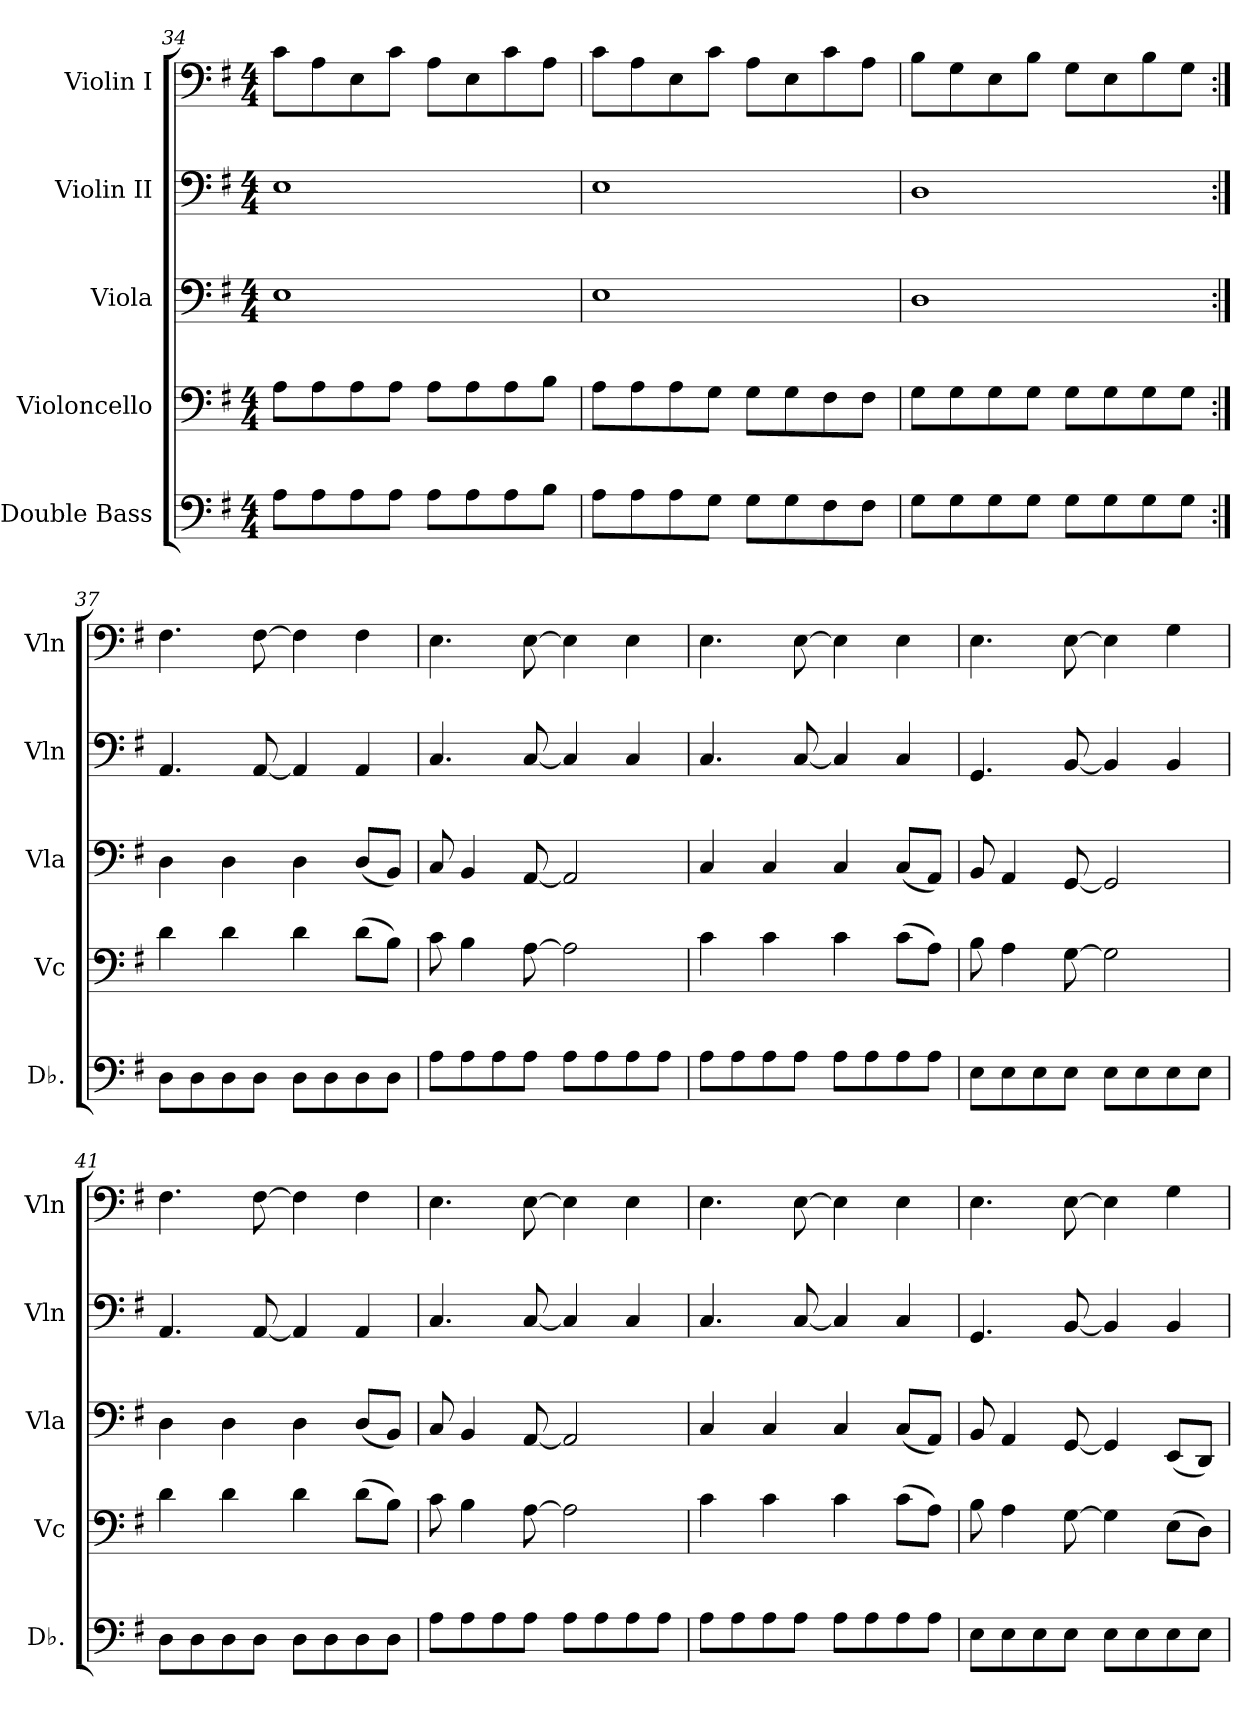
**kern	**kern	**kern	**kern	**kern
*part5	*part4	*part3	*part2	*part1
*staff5	*staff4	*staff3	*staff2	*staff1
*I"Double Bass	*I"Violoncello	*I"Viola	*I"Violin II	*I"Violin I
*I'Db.	*I'Vc	*I'Vla	*I'Vln	*I'Vln
*clefF4	*clefF4	*clefF4	*clefF4	*clefF4
*ITrd7c12	*	*	*	*
*k[f#]	*k[f#]	*k[f#]	*k[f#]	*k[f#]
*M4/4	*M4/4	*M4/4	*M4/4	*M4/4
=34	=34	=34	=34	=34
8AA\L	8A\L	1E	1E	8c\L
8AA\	8A\	.	.	8A\
8AA\	8A\	.	.	8E\
8AA\J	8A\J	.	.	8c\J
8AA\L	8A\L	.	.	8A\L
8AA\	8A\	.	.	8E\
8AA\	8A\	.	.	8c\
8BB\J	8B\J	.	.	8A\J
!!LO:PB:g=z
=35	=35	=35	=35	=35
8AA\L	8A\L	1E	1E	8c\L
8AA\	8A\	.	.	8A\
8AA\	8A\	.	.	8E\
8GG\J	8G\J	.	.	8c\J
8GG\L	8G\L	.	.	8A\L
8GG\	8G\	.	.	8E\
8FF#\	8F#\	.	.	8c\
8FF#\J	8F#\J	.	.	8A\J
=36	=36	=36	=36	=36
8GG\L	8G\L	1D	1D	8B\L
8GG\	8G\	.	.	8G\
8GG\	8G\	.	.	8E\
8GG\J	8G\J	.	.	8B\J
8GG\L	8G\L	.	.	8G\L
8GG\	8G\	.	.	8E\
8GG\	8G\	.	.	8B\
8GG\J	8G\J	.	.	8G\J
=37:|!	=37:|!	=37:|!	=37:|!	=37:|!
8DD\L	4d\	4D\	4.AA/	4.F#\
8DD\	.	.	.	.
8DD\	4d\	4D\	.	.
8DD\J	.	.	[8AA/	[8F#\
8DD\L	4d\	4D\	4AA/]	4F#\]
8DD\	.	.	.	.
8DD\	(8d\L	(8D/L	4AA/	4F#\
8DD\J	8B\J)	8BB/J)	.	.
=38	=38	=38	=38	=38
8AA\L	8c\	8C/	4.C/	4.E\
8AA\	4B\	4BB/	.	.
8AA\	.	.	.	.
8AA\J	[8A\	[8AA/	[8C/	[8E\
8AA\L	2A\]	2AA/]	4C/]	4E\]
8AA\	.	.	.	.
8AA\	.	.	4C/	4E\
8AA\J	.	.	.	.
!!LO:LB:g=z
=39	=39	=39	=39	=39
8AA\L	4c\	4C/	4.C/	4.E\
8AA\	.	.	.	.
8AA\	4c\	4C/	.	.
8AA\J	.	.	[8C/	[8E\
8AA\L	4c\	4C/	4C/]	4E\]
8AA\	.	.	.	.
8AA\	(8c\L	(8C/L	4C/	4E\
8AA\J	8A\J)	8AA/J)	.	.
=40	=40	=40	=40	=40
8EE\L	8B\	8BB/	4.GG/	4.E\
8EE\	4A\	4AA/	.	.
8EE\	.	.	.	.
8EE\J	[8G\	[8GG/	[8BB/	[8E\
8EE\L	2G\]	2GG/]	4BB/]	4E\]
8EE\	.	.	.	.
8EE\	.	.	4BB/	4G\
8EE\J	.	.	.	.
=41	=41	=41	=41	=41
8DD\L	4d\	4D\	4.AA/	4.F#\
8DD\	.	.	.	.
8DD\	4d\	4D\	.	.
8DD\J	.	.	[8AA/	[8F#\
8DD\L	4d\	4D\	4AA/]	4F#\]
8DD\	.	.	.	.
8DD\	(8d\L	(8D/L	4AA/	4F#\
8DD\J	8B\J)	8BB/J)	.	.
=42	=42	=42	=42	=42
8AA\L	8c\	8C/	4.C/	4.E\
8AA\	4B\	4BB/	.	.
8AA\	.	.	.	.
8AA\J	[8A\	[8AA/	[8C/	[8E\
8AA\L	2A\]	2AA/]	4C/]	4E\]
8AA\	.	.	.	.
8AA\	.	.	4C/	4E\
8AA\J	.	.	.	.
!!LO:PB:g=z
=43	=43	=43	=43	=43
8AA\L	4c\	4C/	4.C/	4.E\
8AA\	.	.	.	.
8AA\	4c\	4C/	.	.
8AA\J	.	.	[8C/	[8E\
8AA\L	4c\	4C/	4C/]	4E\]
8AA\	.	.	.	.
8AA\	(8c\L	(8C/L	4C/	4E\
8AA\J	8A\J)	8AA/J)	.	.
=44	=44	=44	=44	=44
8EE\L	8B\	8BB/	4.GG/	4.E\
8EE\	4A\	4AA/	.	.
8EE\	.	.	.	.
8EE\J	[8G\	[8GG/	[8BB/	[8E\
8EE\L	4G\]	4GG/]	4BB/]	4E\]
8EE\	.	.	.	.
8EE\	(8E\L	(8EE/L	4BB/	4G\
8EE\J	8D\J)	8DD/J)	.	.
=	=	=	=	=
*-	*-	*-	*-	*-
